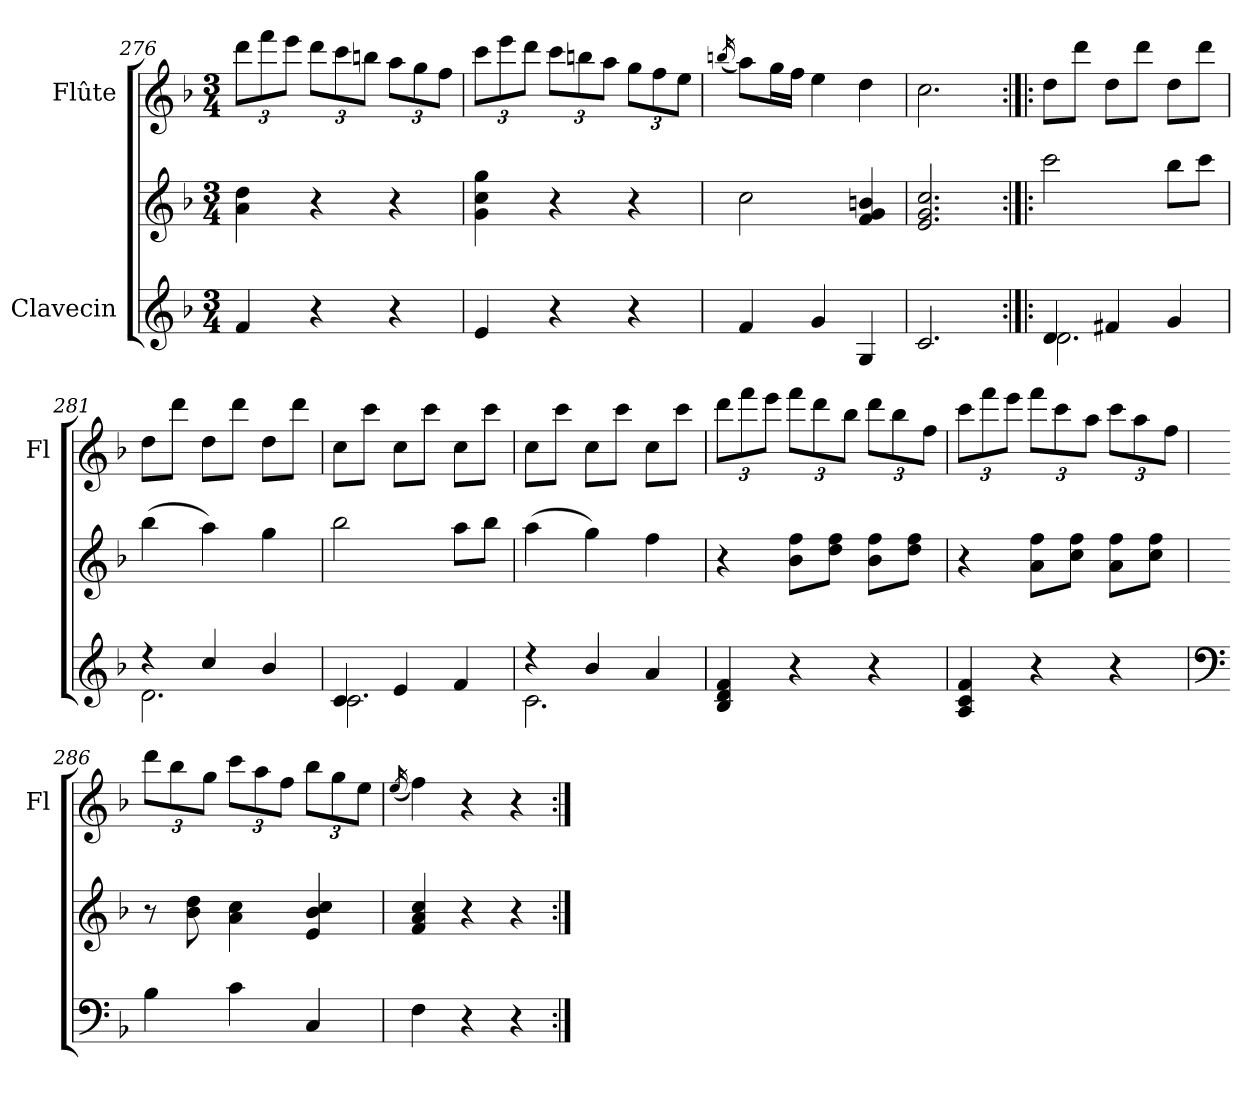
**kern	**kern	**kern
*part2	*part2	*part1
*staff3	*staff2	*staff1
*I"Clavecin	*	*I"Flûte
*	*	*I'Fl
!!LO:LB:g=z
*clefG2	*clefG2	*clefG2
*k[b-]	*k[b-]	*k[b-]
*M3/4	*M3/4	*M3/4
*	*	*Xbrackettup
=276	=276	=276
4f/	4a\ 4dd\	12ddd\L
.	.	12fff\
.	.	12eee\J
4r	4r	12ddd\L
.	.	12ccc\
.	.	12bbn\J
4r	4r	12aa\L
.	.	12gg\
.	.	12ff\J
=277	=277	=277
4e/	4g\ 4cc\ 4gg\	12ccc\L
.	.	12eee\
.	.	12ddd\J
4r	4r	12ccc\L
.	.	12bbn\
.	.	12aa\J
4r	4r	12gg\L
.	.	12ff\
.	.	12ee\J
=278	=278	=278
.	.	(<16qbbn/
4f/	2cc\	8aa\L)
.	.	16gg\L
.	.	16ff\JJ
4g/	.	4ee\
4G/	4f/ 4g/ 4bn/	4dd\
=279	=279	=279
2.c/	2.e/ 2.g/ 2.cc/	2.cc\
!!LO:LB:g=z
=280:|!|:	=280:|!|:	=280:|!|:
*^	*	*
4d/	2.d\	2ccc\	8dd\L
.	.	.	8ddd\J
4f#X/	.	.	8dd\L
.	.	.	8ddd\J
4g/	.	8bb-\L	8dd\L
.	.	8ccc\J	8ddd\J
=281	=281	=281	=281
4r	2.d\	(>4bb-\	8dd\L
.	.	.	8ddd\J
4cc/	.	4aa\)	8dd\L
.	.	.	8ddd\J
4b-/	.	4gg\	8dd\L
.	.	.	8ddd\J
=282	=282	=282	=282
4c/	2.c\	2bb-\	8cc\L
.	.	.	8ccc\J
4e/	.	.	8cc\L
.	.	.	8ccc\J
4f/	.	8aa\L	8cc\L
.	.	8bb-\J	8ccc\J
=283	=283	=283	=283
4r	2.c\	(>4aa\	8cc\L
.	.	.	8ccc\J
4b-/	.	4gg\)	8cc\L
.	.	.	8ccc\J
4a/	.	4ff\	8cc\L
.	.	.	8ccc\J
*v	*v	*	*
!!LO:LB:g=z
=284	=284	=284
4B-/ 4d/ 4f/	4r	12ddd\L
.	.	12fff\
.	.	12eee\J
4r	8b-\ 8ff\L	12fff\L
.	.	12ddd\
.	8dd\ 8ff\J	.
.	.	12bb-\J
4r	8b-\ 8ff\L	12ddd\L
.	.	12bb-\
.	8dd\ 8ff\J	.
.	.	12ff\J
=285	=285	=285
4A/ 4c/ 4f/	4r	12ccc\L
.	.	12fff\
.	.	12eee\J
4r	8a\ 8ff\L	12fff\L
.	.	12ccc\
.	8cc\ 8ff\J	.
.	.	12aa\J
4r	8a\ 8ff\L	12ccc\L
.	.	12aa\
.	8cc\ 8ff\J	.
.	.	12ff\J
=286	=286	=286
*clefF4	*	*
4B-\	8r	12ddd\L
.	.	12bb-\
.	8b-\ 8dd\	.
.	.	12gg\J
4c\	4a\ 4cc\	12ccc\L
.	.	12aa\
.	.	12ff\J
4C/	4e/ 4b-/ 4cc/	12bb-\L
.	.	12gg\
.	.	12ee\J
=287	=287	=287
.	.	(<16qee/
4F\	4f/ 4a/ 4cc/	4ff\)
4r	4r	4r
4r	4r	4r
=:|!	=:|!	=:|!
*-	*-	*-
